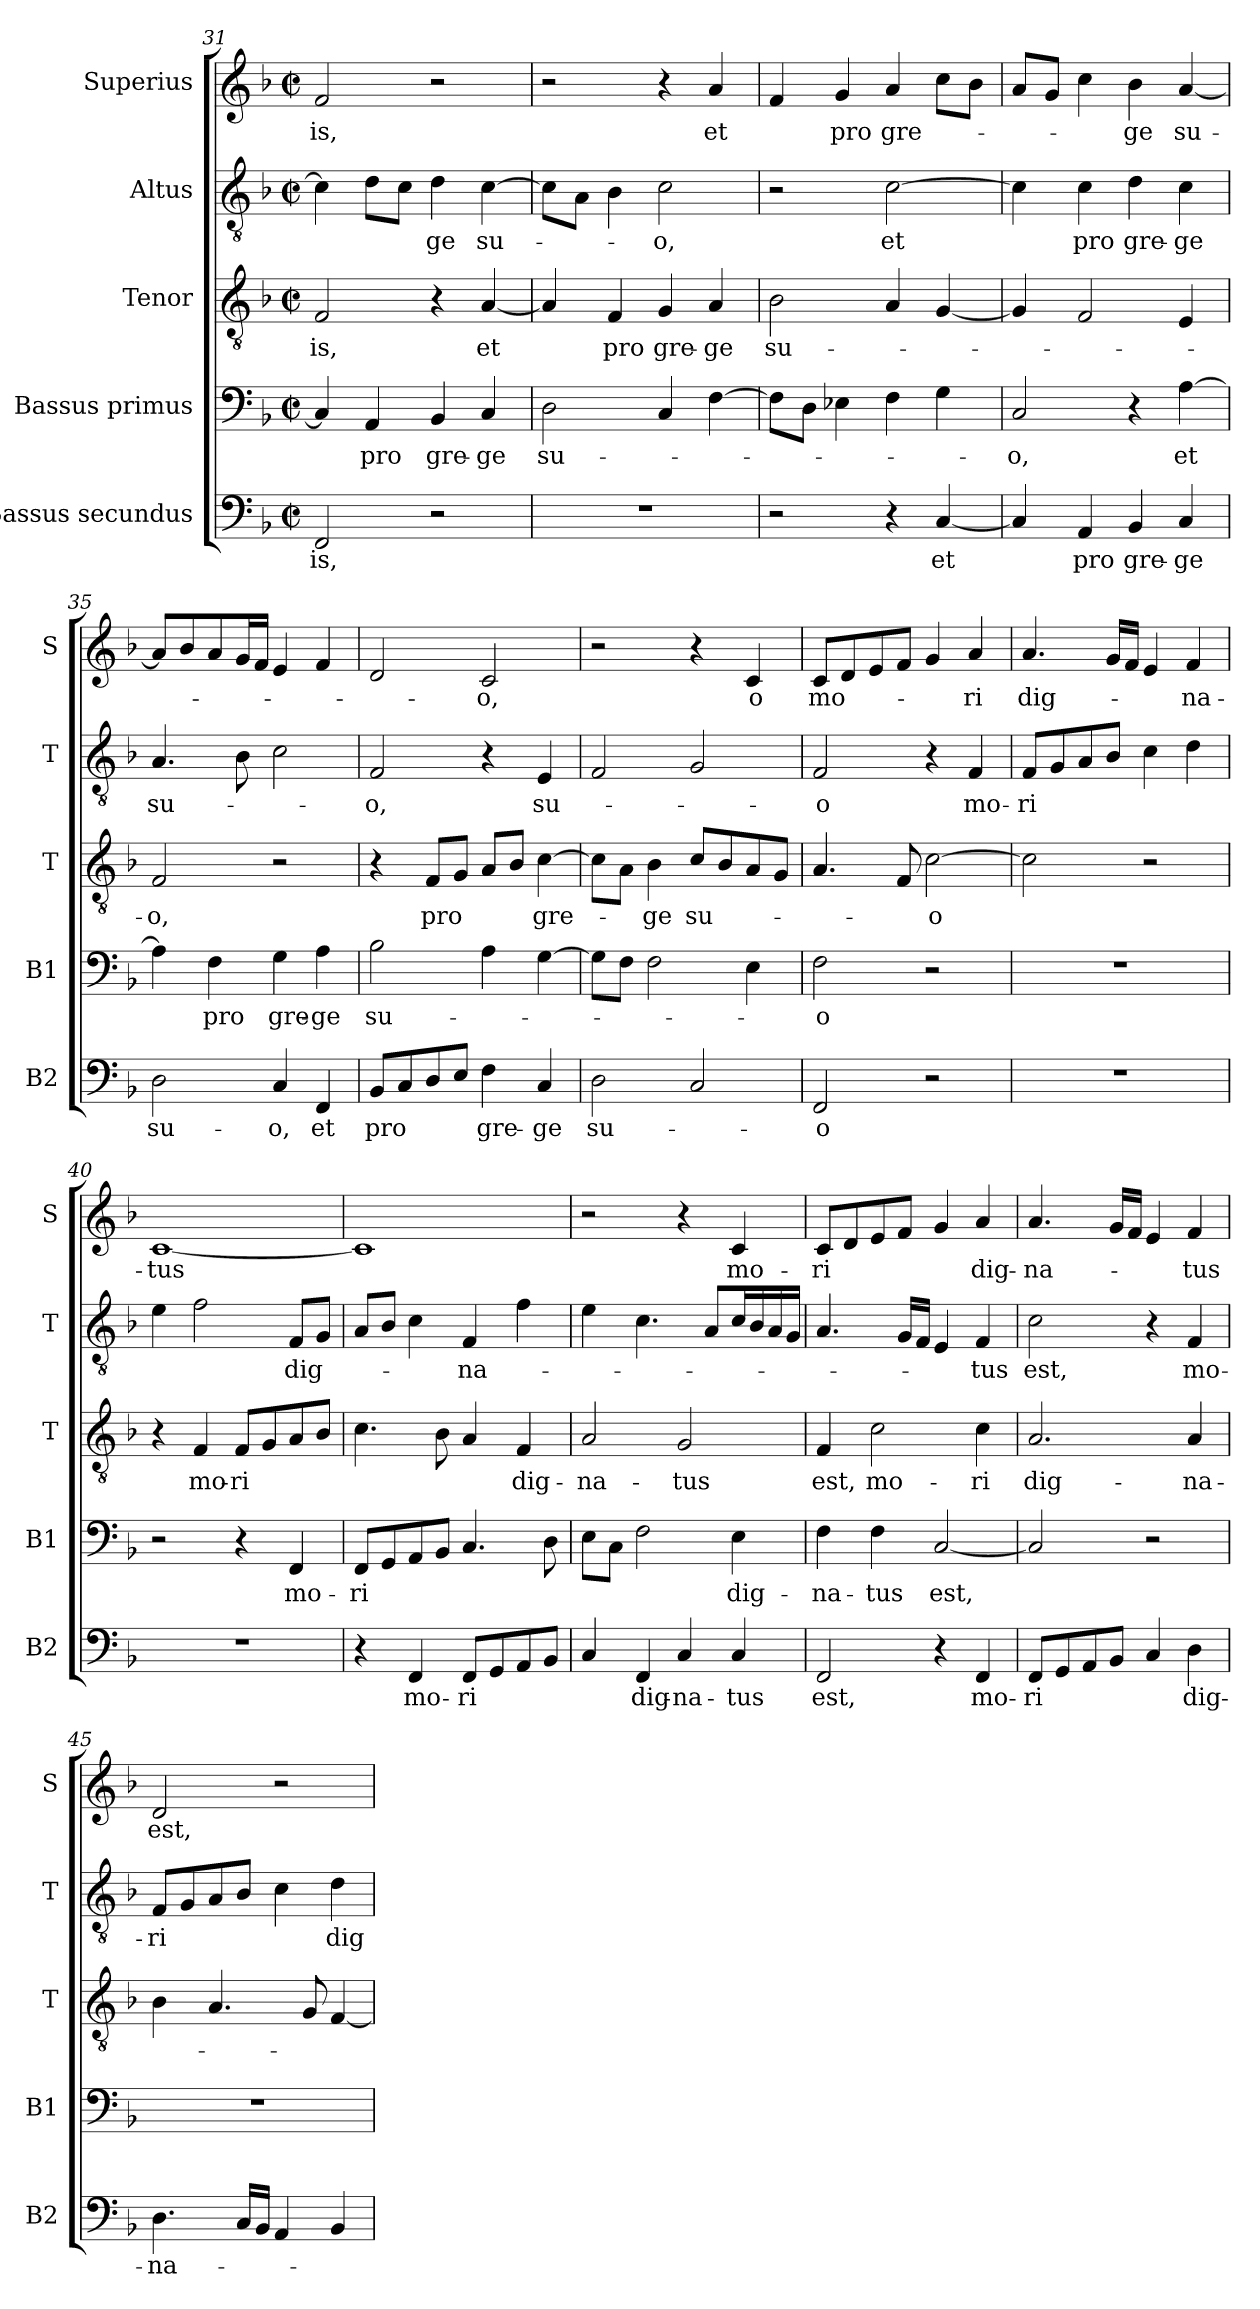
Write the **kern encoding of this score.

**kern	**text	**kern	**text	**kern	**text	**kern	**text	**kern	**text
*part5	*part5	*part4	*part4	*part3	*part3	*part2	*part2	*part1	*part1
*staff5	*staff5	*staff4	*staff4	*staff3	*staff3	*staff2	*staff2	*staff1	*staff1
*I"Bassus secundus	*	*I"Bassus primus	*	*I"Tenor	*	*I"Altus	*	*I"Superius	*
*I'B2	*	*I'B1	*	*I'T	*	*I'T	*	*I'S	*
!!LO:PB:g=z
*clefF4	*	*clefF4	*	*clefGv2	*	*clefGv2	*	*clefG2	*
*k[b-]	*	*k[b-]	*	*k[b-]	*	*k[b-]	*	*k[b-]	*
*F:	*	*F:	*	*F:	*	*F:	*	*F:	*
*M2/2	*	*M2/2	*	*M2/2	*	*M2/2	*	*M2/2	*
*met(c|)	*	*met(c|)	*	*met(c|)	*	*met(c|)	*	*met(c|)	*
=31	=31	=31	=31	=31	=31	=31	=31	=31	=31
!	!LO:LY:b	!	!	!	!LO:LY:b	!	!	!	!LO:LY:b
2FF/	-is,	4C/]	.	2F/	-is,	4c\]	.	2f/	-is,
!	!	!	!LO:LY:b	!	!	!	!	!	!
.	.	4AA/	pro	.	.	8d\L	.	.	.
.	.	.	.	.	.	8c\J	.	.	.
!	!	!	!LO:LY:b	!	!	!	!LO:LY:b	!	!
2r	.	4BB-/	gre-	4r	.	4d\	-ge	2r	.
!	!	!	!LO:LY:b	!	!LO:LY:b	!	!LO:LY:b	!	!
.	.	4C/	-ge	[4A/	et	[4c\	su-	.	.
=32	=32	=32	=32	=32	=32	=32	=32	=32	=32
!	!	!	!LO:LY:b	!	!	!	!	!	!
1r	.	2D\	su-	4A/]	.	8c\L]	.	2r	.
.	.	.	.	.	.	8A\J	.	.	.
!	!	!	!	!	!LO:LY:b	!	!	!	!
.	.	.	.	4F/	pro	4B-\	.	.	.
!	!	!	!	!	!LO:LY:b	!	!LO:LY:b	!	!
.	.	4C/	.	4G/	gre-	2c\	-o,	4r	.
!	!	!	!	!	!LO:LY:b	!	!	!	!LO:LY:b
.	.	[4F\	.	4A/	-ge	.	.	4a/	et
=33	=33	=33	=33	=33	=33	=33	=33	=33	=33
!	!	!	!	!	!LO:LY:b	!	!	!	!
2r	.	8F\L]	.	2B-\	su-	2r	.	4f/	.
.	.	8D\J	.	.	.	.	.	.	.
!	!	!	!	!	!	!	!	!	!LO:LY:b
.	.	4E-X\	.	.	.	.	.	4g/	pro
!	!	!	!	!	!	!	!LO:LY:b	!	!LO:LY:b
4r	.	4F\	.	4A/	.	[2c\	et	4a/	gre-
!	!LO:LY:b	!	!	!	!	!	!	!	!
[4C/	et	4G\	.	[4G/	.	.	.	8cc\L	.
.	.	.	.	.	.	.	.	8b-\J	.
=34	=34	=34	=34	=34	=34	=34	=34	=34	=34
!	!	!	!LO:LY:b	!	!	!	!	!	!
4C/]	.	2C/	-o,	4G/]	.	4c\]	.	8a/L	.
.	.	.	.	.	.	.	.	8g/J	.
!	!LO:LY:b	!	!	!	!	!	!LO:LY:b	!	!
4AA/	pro	.	.	2F/	.	4c\	pro	4cc\	.
!	!LO:LY:b	!	!	!	!	!	!LO:LY:b	!	!LO:LY:b
4BB-/	gre-	4r	.	.	.	4d\	gre-	4b-\	-ge
!	!LO:LY:b	!	!LO:LY:b	!	!	!	!LO:LY:b	!	!LO:LY:b
4C/	-ge	[4A\	et	4E/	.	4c\	-ge	[4a/	su-
=35	=35	=35	=35	=35	=35	=35	=35	=35	=35
!	!LO:LY:b	!	!	!	!LO:LY:b	!	!LO:LY:b	!	!
2D\	su-	4A\]	.	2F/	-o,	4.A/	su-	8a/L]	.
.	.	.	.	.	.	.	.	8b-/	.
!	!	!	!LO:LY:b	!	!	!	!	!	!
.	.	4F\	pro	.	.	.	.	8a/	.
.	.	.	.	.	.	8B-\	.	16g/L	.
.	.	.	.	.	.	.	.	16f/JJ	.
!	!LO:LY:b	!	!LO:LY:b	!	!	!	!	!	!
4C/	-o,	4G\	gre-	2r	.	2c\	.	4e/	.
!	!LO:LY:b	!	!LO:LY:b	!	!	!	!	!	!
4FF/	et	4A\	-ge	.	.	.	.	4f/	.
=36	=36	=36	=36	=36	=36	=36	=36	=36	=36
!	!LO:LY:b	!	!LO:LY:b	!	!	!	!LO:LY:b	!	!
8BB-/L	pro	2B-\	su-	4r	.	2F/	-o,	2d/	.
8C/	.	.	.	.	.	.	.	.	.
!	!	!	!	!	!LO:LY:b	!	!	!	!
8D/	.	.	.	8F/L	pro	.	.	.	.
8E/J	.	.	.	8G/J	.	.	.	.	.
!	!LO:LY:b	!	!	!	!	!	!	!	!LO:LY:b
4F\	gre-	4A\	.	8A/L	.	4r	.	2c/	-o,
.	.	.	.	8B-/J	.	.	.	.	.
!	!LO:LY:b	!	!	!	!LO:LY:b	!	!LO:LY:b	!	!
4C/	-ge	[4G\	.	[4c\	gre-	4E/	su-	.	.
!!LO:LB:g=z
=37	=37	=37	=37	=37	=37	=37	=37	=37	=37
!	!LO:LY:b	!	!	!	!	!	!	!	!
2D\	su-	8G\L]	.	8c\L]	.	2F/	.	2r	.
.	.	8F\J	.	8A\J	.	.	.	.	.
!	!	!	!	!	!LO:LY:b	!	!	!	!
.	.	2F\	.	4B-\	-ge	.	.	.	.
!	!	!	!	!	!LO:LY:b	!	!	!	!
2C/	.	.	.	8c/L	su-	2G/	.	4r	.
.	.	.	.	8B-/	.	.	.	.	.
!	!	!	!	!	!	!	!	!	!LO:LY:b
.	.	4E\	.	8A/	.	.	.	4c/	o
.	.	.	.	8G/J	.	.	.	.	.
=38	=38	=38	=38	=38	=38	=38	=38	=38	=38
!	!LO:LY:b	!	!LO:LY:b	!	!	!	!LO:LY:b	!	!LO:LY:b
2FF/	-o	2F\	-o	4.A/	.	2F/	-o	8c/L	mo-
.	.	.	.	.	.	.	.	8d/	.
.	.	.	.	.	.	.	.	8e/	.
.	.	.	.	8F/	.	.	.	8f/J	.
!	!	!	!	!	!LO:LY:b	!	!	!	!
2r	.	2r	.	[2c\	-o	4r	.	4g/	.
!	!	!	!	!	!	!	!LO:LY:b	!	!LO:LY:b
.	.	.	.	.	.	4F/	mo-	4a/	-ri
=39	=39	=39	=39	=39	=39	=39	=39	=39	=39
!	!	!	!	!	!	!	!LO:LY:b	!	!LO:LY:b
1r	.	1r	.	2c\]	.	8F/L	-ri	4.a/	dig-
.	.	.	.	.	.	8G/	.	.	.
.	.	.	.	.	.	8A/	.	.	.
.	.	.	.	.	.	8B-/J	.	16g/LL	.
.	.	.	.	.	.	.	.	16f/JJ	.
.	.	.	.	2r	.	4c\	.	4e/	.
!	!	!	!	!	!	!	!	!	!LO:LY:b
.	.	.	.	.	.	4d\	.	4f/	-na-
=40	=40	=40	=40	=40	=40	=40	=40	=40	=40
!	!	!	!	!	!	!	!	!	!LO:LY:b
1r	.	2r	.	4r	.	4e\	.	[1c	-tus
!	!	!	!	!	!LO:LY:b	!	!	!	!
.	.	.	.	4F/	mo-	2f\	.	.	.
!	!	!	!	!	!LO:LY:b	!	!	!	!
.	.	4r	.	8F/L	-ri	.	.	.	.
.	.	.	.	8G/	.	.	.	.	.
!	!	!	!LO:LY:b	!	!	!	!LO:LY:b	!	!
.	.	4FF/	mo-	8A/	.	8F/L	dig-	.	.
.	.	.	.	8B-/J	.	8G/J	.	.	.
=41	=41	=41	=41	=41	=41	=41	=41	=41	=41
!	!	!	!LO:LY:b	!	!	!	!	!	!
4r	.	8FF/L	-ri	4.c\	.	8A/L	.	1c]	.
.	.	8GG/	.	.	.	8B-/J	.	.	.
!	!LO:LY:b	!	!	!	!	!	!	!	!
4FF/	mo-	8AA/	.	.	.	4c\	.	.	.
.	.	8BB-/J	.	8B-\	.	.	.	.	.
!	!LO:LY:b	!	!	!	!	!	!LO:LY:b	!	!
8FF/L	-ri	4.C/	.	4A/	.	4F/	-na-	.	.
8GG/	.	.	.	.	.	.	.	.	.
!	!	!	!	!	!LO:LY:b	!	!	!	!
8AA/	.	.	.	4F/	dig-	4f\	.	.	.
8BB-/J	.	8D\	.	.	.	.	.	.	.
!!LO:LB:g=z
=42	=42	=42	=42	=42	=42	=42	=42	=42	=42
!	!	!	!	!	!LO:LY:b	!	!	!	!
4C/	.	8E\L	.	2A/	-na-	4e\	.	2r	.
.	.	8C\J	.	.	.	.	.	.	.
!	!LO:LY:b	!	!	!	!	!	!	!	!
4FF/	dig-	2F\	.	.	.	4.c\	.	.	.
!	!LO:LY:b	!	!	!	!LO:LY:b	!	!	!	!
4C/	-na-	.	.	2G/	-tus	.	.	4r	.
.	.	.	.	.	.	8A/L	.	.	.
!	!LO:LY:b	!	!LO:LY:b	!	!	!	!	!	!LO:LY:b
4C/	-tus	4E\	dig-	.	.	16c/L	.	4c/	mo-
.	.	.	.	.	.	16B-/	.	.	.
.	.	.	.	.	.	16A/	.	.	.
.	.	.	.	.	.	16G/JJ	.	.	.
=43	=43	=43	=43	=43	=43	=43	=43	=43	=43
!	!LO:LY:b	!	!LO:LY:b	!	!LO:LY:b	!	!	!	!LO:LY:b
2FF/	est,	4F\	-na-	4F/	est,	4.A/	.	8c/L	-ri
.	.	.	.	.	.	.	.	8d/	.
!	!	!	!LO:LY:b	!	!LO:LY:b	!	!	!	!
.	.	4F\	-tus	2c\	mo-	.	.	8e/	.
.	.	.	.	.	.	16G/LL	.	8f/J	.
.	.	.	.	.	.	16F/JJ	.	.	.
!	!	!	!LO:LY:b	!	!	!	!	!	!
4r	.	[2C/	est,	.	.	4E/	.	4g/	.
!	!LO:LY:b	!	!	!	!LO:LY:b	!	!LO:LY:b	!	!LO:LY:b
4FF/	mo-	.	.	4c\	-ri	4F/	-tus	4a/	dig-
=44	=44	=44	=44	=44	=44	=44	=44	=44	=44
!	!LO:LY:b	!	!	!	!LO:LY:b	!	!LO:LY:b	!	!LO:LY:b
8FF/L	-ri	2C/]	.	2.A/	dig-	2c\	est,	4.a/	-na-
8GG/	.	.	.	.	.	.	.	.	.
8AA/	.	.	.	.	.	.	.	.	.
8BB-/J	.	.	.	.	.	.	.	16g/LL	.
.	.	.	.	.	.	.	.	16f/JJ	.
4C/	.	2r	.	.	.	4r	.	4e/	.
!	!LO:LY:b	!	!	!	!LO:LY:b	!	!LO:LY:b	!	!LO:LY:b
4D\	dig-	.	.	4A/	-na-	4F/	mo-	4f/	-tus
=45	=45	=45	=45	=45	=45	=45	=45	=45	=45
!	!LO:LY:b	!	!	!	!	!	!LO:LY:b	!	!LO:LY:b
4.D\	-na-	1r	.	4B-\	.	8F/L	-ri	2d/	est,
.	.	.	.	.	.	8G/	.	.	.
.	.	.	.	4.A/	.	8A/	.	.	.
16C/LL	.	.	.	.	.	8B-/J	.	.	.
16BB-/JJ	.	.	.	.	.	.	.	.	.
4AA/	.	.	.	.	.	4c\	.	2r	.
.	.	.	.	8G/	.	.	.	.	.
!	!	!	!	!	!	!	!LO:LY:b	!	!
4BB-/	.	.	.	[4F/	.	4d\	dig-	.	.
=	=	=	=	=	=	=	=	=	=
*-	*-	*-	*-	*-	*-	*-	*-	*-	*-
